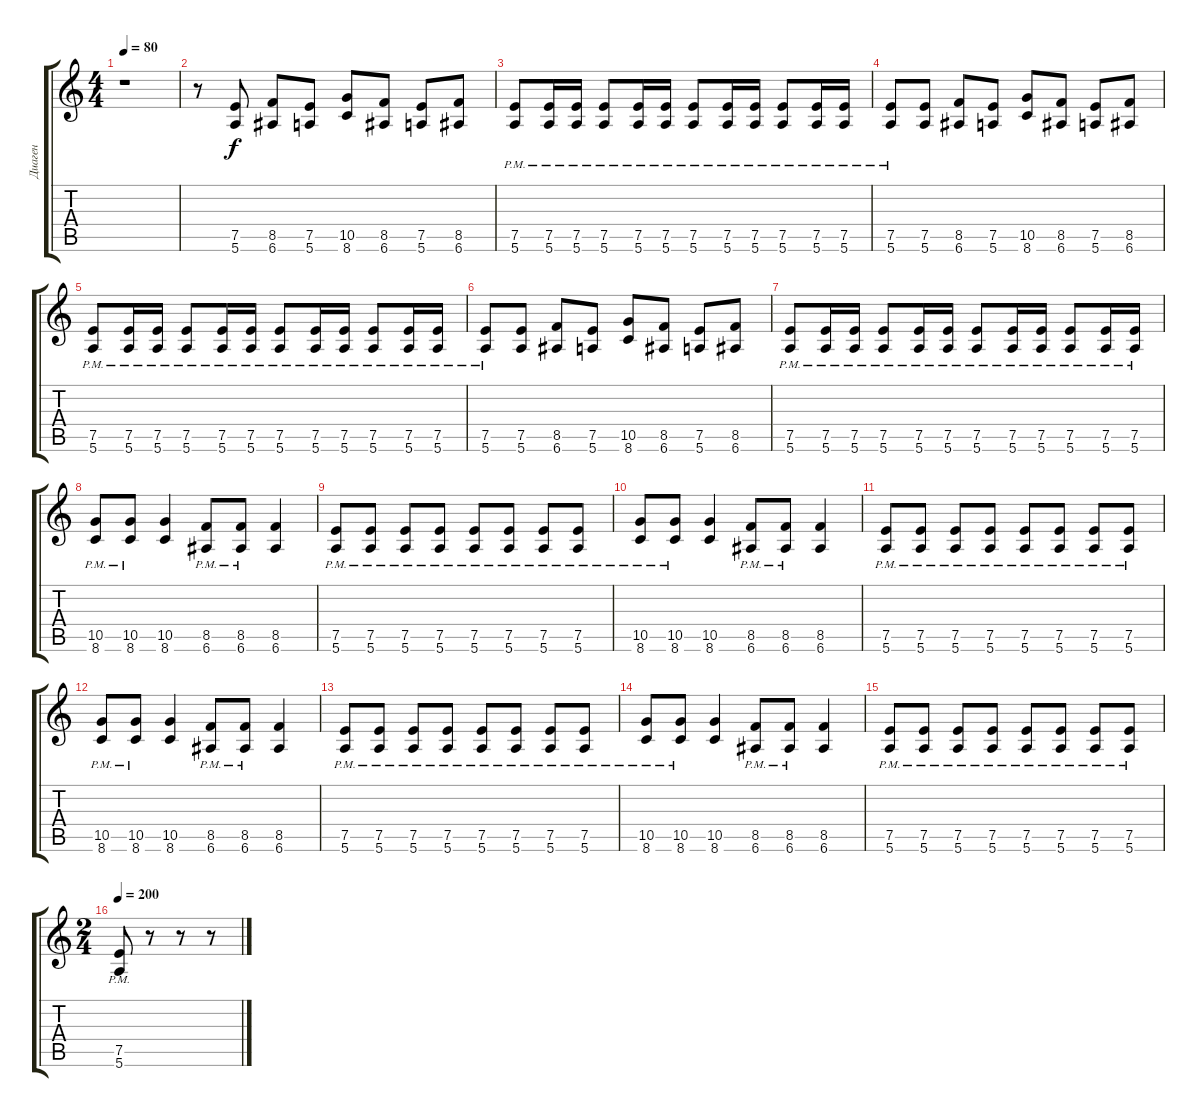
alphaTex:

\track ("Диаген" "Диаген") {instrument distortionguitar}
\staff {score tabs}
\tuning (E4 B3 G3 D3 A2 E2) {hide}
\ts (4 4)
\tempo 80
\clef g2
\ks c
r.1{dy f instrument distortionguitar} |
r.8 (7.5 5.6).8 (8.5 6.6).8 (7.5 5.6).8 (10.5 8.6).8 (8.5 6.6).8 (7.5 5.6).8 (8.5 6.6).8 |
(7.5{pm} 5.6{pm}).8 (7.5{pm} 5.6{pm}).16 (7.5{pm} 5.6{pm}).16 (7.5{pm} 5.6{pm}).8 (7.5{pm} 5.6{pm}).16 (7.5{pm} 5.6{pm}).16 (7.5{pm} 5.6{pm}).8 (7.5{pm} 5.6{pm}).16 (7.5{pm} 5.6{pm}).16 (7.5{pm} 5.6{pm}).8 (7.5{pm} 5.6{pm}).16 (7.5{pm} 5.6{pm}).16 |
(7.5{pm} 5.6{pm}).8 (7.5 5.6).8 (8.5 6.6).8 (7.5 5.6).8 (10.5 8.6).8 (8.5 6.6).8 (7.5 5.6).8 (8.5 6.6).8 |
(7.5{pm} 5.6{pm}).8 (7.5{pm} 5.6{pm}).16 (7.5{pm} 5.6{pm}).16 (7.5{pm} 5.6{pm}).8 (7.5{pm} 5.6{pm}).16 (7.5{pm} 5.6{pm}).16 (7.5{pm} 5.6{pm}).8 (7.5{pm} 5.6{pm}).16 (7.5{pm} 5.6{pm}).16 (7.5{pm} 5.6{pm}).8 (7.5{pm} 5.6{pm}).16 (7.5{pm} 5.6{pm}).16 |
(7.5{pm} 5.6{pm}).8 (7.5 5.6).8 (8.5 6.6).8 (7.5 5.6).8 (10.5 8.6).8 (8.5 6.6).8 (7.5 5.6).8 (8.5 6.6).8 |
(7.5{pm} 5.6{pm}).8 (7.5{pm} 5.6{pm}).16 (7.5{pm} 5.6{pm}).16 (7.5{pm} 5.6{pm}).8 (7.5{pm} 5.6{pm}).16 (7.5{pm} 5.6{pm}).16 (7.5{pm} 5.6{pm}).8 (7.5{pm} 5.6{pm}).16 (7.5{pm} 5.6{pm}).16 (7.5{pm} 5.6{pm}).8 (7.5{pm} 5.6{pm}).16 (7.5{pm} 5.6{pm}).16 |
(10.5{pm} 8.6{pm}).8 (10.5{pm} 8.6{pm}).8 (10.5 8.6).4 (8.5{pm} 6.6{pm}).8 (8.5{pm} 6.6{pm}).8 (8.5 6.6).4 |
(7.5{pm} 5.6{pm}).8 (7.5{pm} 5.6{pm}).8 (7.5{pm} 5.6{pm}).8 (7.5{pm} 5.6{pm}).8 (7.5{pm} 5.6{pm}).8 (7.5{pm} 5.6{pm}).8 (7.5{pm} 5.6{pm}).8 (7.5{pm} 5.6{pm}).8 |
(10.5{pm} 8.6{pm}).8 (10.5{pm} 8.6{pm}).8 (10.5 8.6).4 (8.5{pm} 6.6{pm}).8 (8.5{pm} 6.6{pm}).8 (8.5 6.6).4 |
(7.5{pm} 5.6{pm}).8 (7.5{pm} 5.6{pm}).8 (7.5{pm} 5.6{pm}).8 (7.5{pm} 5.6{pm}).8 (7.5{pm} 5.6{pm}).8 (7.5{pm} 5.6{pm}).8 (7.5{pm} 5.6{pm}).8 (7.5{pm} 5.6{pm}).8 |
(10.5{pm} 8.6{pm}).8 (10.5{pm} 8.6{pm}).8 (10.5 8.6).4 (8.5{pm} 6.6{pm}).8 (8.5{pm} 6.6{pm}).8 (8.5 6.6).4 |
(7.5{pm} 5.6{pm}).8 (7.5{pm} 5.6{pm}).8 (7.5{pm} 5.6{pm}).8 (7.5{pm} 5.6{pm}).8 (7.5{pm} 5.6{pm}).8 (7.5{pm} 5.6{pm}).8 (7.5{pm} 5.6{pm}).8 (7.5{pm} 5.6{pm}).8 |
(10.5{pm} 8.6{pm}).8 (10.5{pm} 8.6{pm}).8 (10.5 8.6).4 (8.5{pm} 6.6{pm}).8 (8.5{pm} 6.6{pm}).8 (8.5 6.6).4 |
(7.5{pm} 5.6{pm}).8 (7.5{pm} 5.6{pm}).8 (7.5{pm} 5.6{pm}).8 (7.5{pm} 5.6{pm}).8 (7.5{pm} 5.6{pm}).8 (7.5{pm} 5.6{pm}).8 (7.5{pm} 5.6{pm}).8 (7.5{pm} 5.6{pm}).8 |
\ts (2 4)
\tempo 200
(7.5{pm} 5.6{pm}).8 r.8 r.8 r.8
